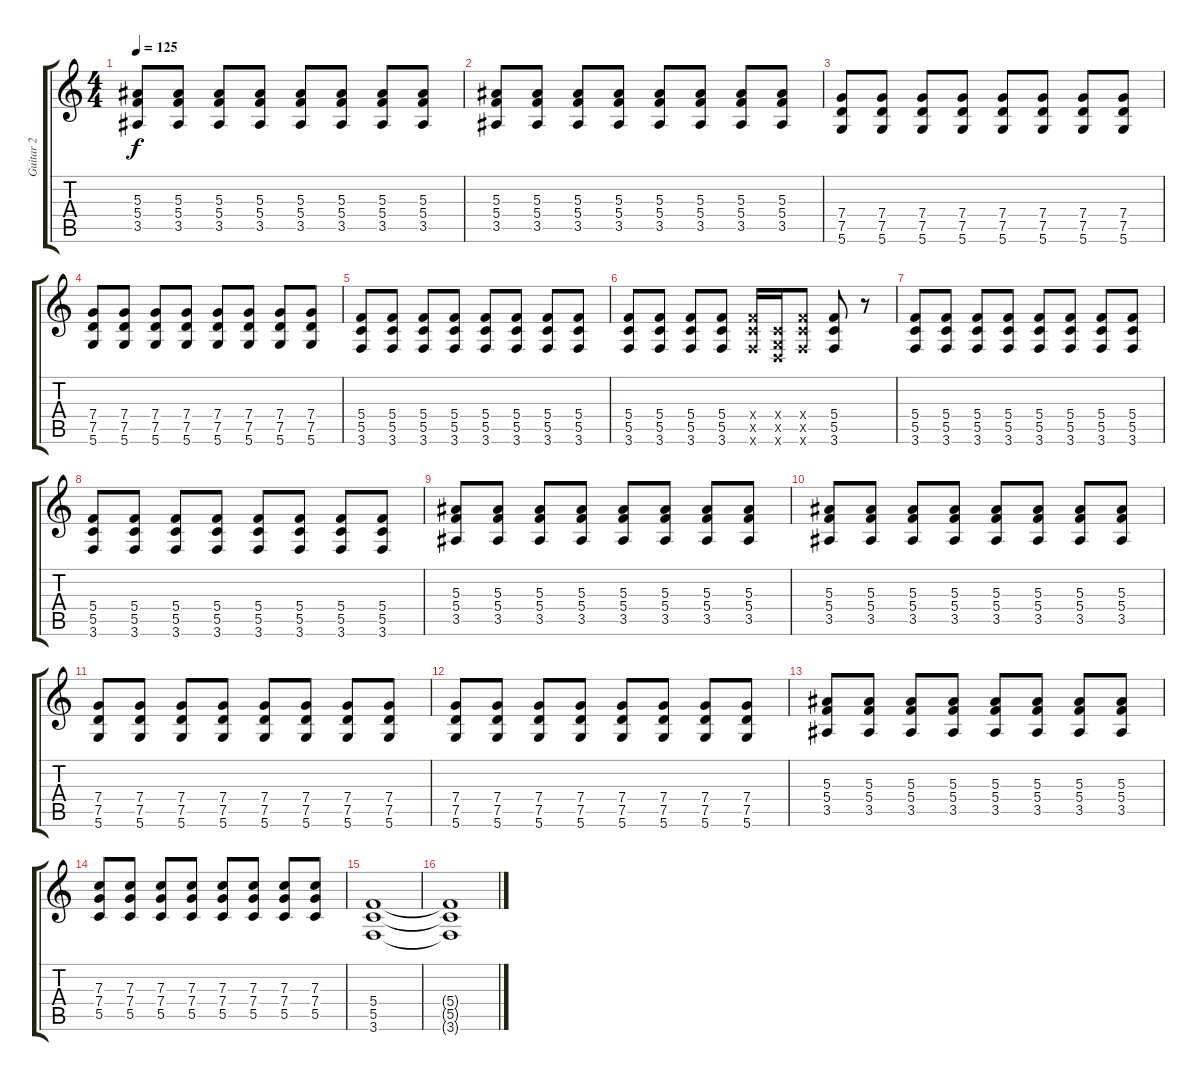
\track ("Guitar 2" "Guitar 2") {instrument distortionguitar}
\staff {score tabs}
\tuning (D4 A3 F3 C3 G2 D2) {hide}
\ts (4 4)
\tempo 125
\clef g2
\ks c
(5.3 5.4 3.5).8{dy f} (5.3 5.4 3.5).8 (5.3 5.4 3.5).8 (5.3 5.4 3.5).8 (5.3 5.4 3.5).8 (5.3 5.4 3.5).8 (5.3 5.4 3.5).8 (5.3 5.4 3.5).8 |
(5.3 5.4 3.5).8 (5.3 5.4 3.5).8 (5.3 5.4 3.5).8 (5.3 5.4 3.5).8 (5.3 5.4 3.5).8 (5.3 5.4 3.5).8 (5.3 5.4 3.5).8 (5.3 5.4 3.5).8 |
(7.4 7.5 5.6).8 (7.4 7.5 5.6).8 (7.4 7.5 5.6).8 (7.4 7.5 5.6).8 (7.4 7.5 5.6).8 (7.4 7.5 5.6).8 (7.4 7.5 5.6).8 (7.4 7.5 5.6).8 |
(7.4 7.5 5.6).8 (7.4 7.5 5.6).8 (7.4 7.5 5.6).8 (7.4 7.5 5.6).8 (7.4 7.5 5.6).8 (7.4 7.5 5.6).8 (7.4 7.5 5.6).8 (7.4 7.5 5.6).8 |
(5.4 5.5 3.6).8 (5.4 5.5 3.6).8 (5.4 5.5 3.6).8 (5.4 5.5 3.6).8 (5.4 5.5 3.6).8 (5.4 5.5 3.6).8 (5.4 5.5 3.6).8 (5.4 5.5 3.6).8 |
(5.4 5.5 3.6).8 (5.4 5.5 3.6).8 (5.4 5.5 3.6).8 (5.4 5.5 3.6).8 (5.4{x} 5.5{x} 3.6{x}).16 (0.4{x} 0.5{x} 0.6{x}).16 (5.4{x} 5.5{x} 3.6{x}).8 (5.4 5.5 3.6).8 r.8 |
(5.4 5.5 3.6).8 (5.4 5.5 3.6).8 (5.4 5.5 3.6).8 (5.4 5.5 3.6).8 (5.4 5.5 3.6).8 (5.4 5.5 3.6).8 (5.4 5.5 3.6).8 (5.4 5.5 3.6).8 |
(5.4 5.5 3.6).8 (5.4 5.5 3.6).8 (5.4 5.5 3.6).8 (5.4 5.5 3.6).8 (5.4 5.5 3.6).8 (5.4 5.5 3.6).8 (5.4 5.5 3.6).8 (5.4 5.5 3.6).8 |
(5.3 5.4 3.5).8 (5.3 5.4 3.5).8 (5.3 5.4 3.5).8 (5.3 5.4 3.5).8 (5.3 5.4 3.5).8 (5.3 5.4 3.5).8 (5.3 5.4 3.5).8 (5.3 5.4 3.5).8 |
(5.3 5.4 3.5).8 (5.3 5.4 3.5).8 (5.3 5.4 3.5).8 (5.3 5.4 3.5).8 (5.3 5.4 3.5).8 (5.3 5.4 3.5).8 (5.3 5.4 3.5).8 (5.3 5.4 3.5).8 |
(7.4 7.5 5.6).8 (7.4 7.5 5.6).8 (7.4 7.5 5.6).8 (7.4 7.5 5.6).8 (7.4 7.5 5.6).8 (7.4 7.5 5.6).8 (7.4 7.5 5.6).8 (7.4 7.5 5.6).8 |
(7.4 7.5 5.6).8 (7.4 7.5 5.6).8 (7.4 7.5 5.6).8 (7.4 7.5 5.6).8 (7.4 7.5 5.6).8 (7.4 7.5 5.6).8 (7.4 7.5 5.6).8 (7.4 7.5 5.6).8 |
(5.3 5.4 3.5).8 (5.3 5.4 3.5).8 (5.3 5.4 3.5).8 (5.3 5.4 3.5).8 (5.3 5.4 3.5).8 (5.3 5.4 3.5).8 (5.3 5.4 3.5).8 (5.3 5.4 3.5).8 |
(7.3 7.4 5.5).8 (7.3 7.4 5.5).8 (7.3 7.4 5.5).8 (7.3 7.4 5.5).8 (7.3 7.4 5.5).8 (7.3 7.4 5.5).8 (7.3 7.4 5.5).8 (7.3 7.4 5.5).8 |
(5.4 5.5 3.6).1 |
(5.4{t} 5.5{t} 3.6{t}).1
